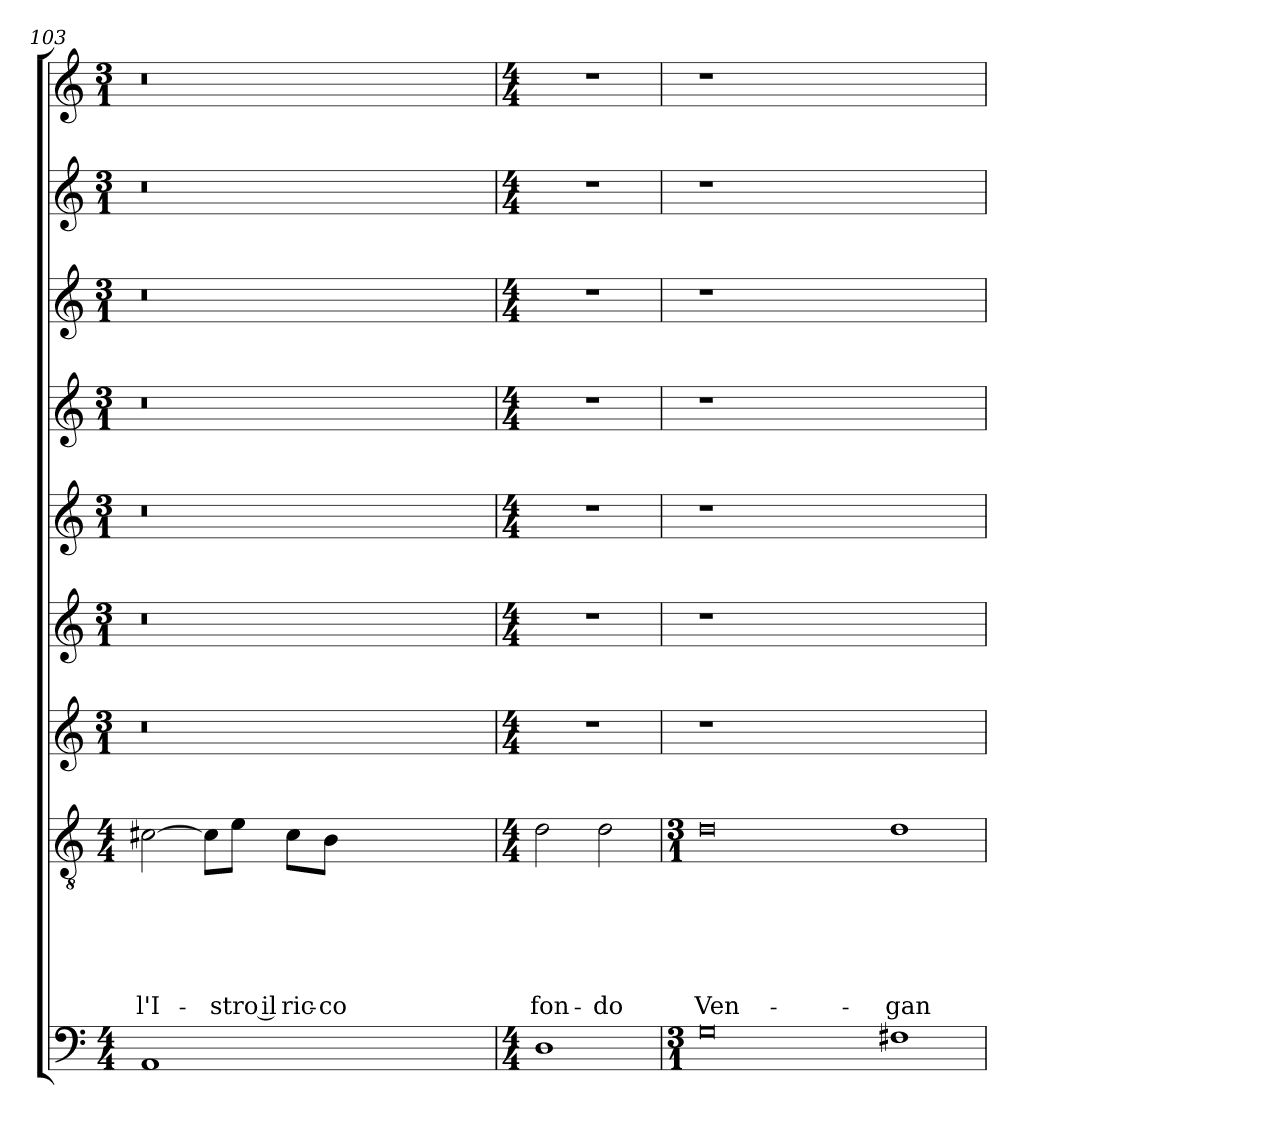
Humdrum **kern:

**kern	**kern	**text	**text	**text	**text	**text	**text	**kern	**kern	**kern	**kern	**kern	**kern	**kern
*part9	*part8	*part8	*part8	*part8	*part8	*part8	*part8	*part7	*part6	*part5	*part4	*part3	*part2	*part1
*staff9	*staff8	*staff8	*staff8	*staff8	*staff8	*staff8	*staff8	*staff7	*staff6	*staff5	*staff4	*staff3	*staff2	*staff1
*clefF4	*clefGv2	*	*	*	*	*	*	*clefG2	*clefG2	*clefG2	*clefG2	*clefG2	*clefG2	*clefG2
*k[]	*k[]	*	*	*	*	*	*	*k[]	*k[]	*k[]	*k[]	*k[]	*k[]	*k[]
*C:	*C:	*	*	*	*	*	*	*C:	*C:	*C:	*C:	*C:	*C:	*C:
*M4/4	*M4/4	*	*	*	*	*	*	*M3/1	*M3/1	*M3/1	*M3/1	*M3/1	*M3/1	*M3/1
=103	=103	=103	=103	=103	=103	=103	=103	=103	=103	=103	=103	=103	=103	=103
!	!	!	!	!	!	!	!LO:LY:b	!	!	!	!	!	!	!
1AA	[2c#X\	.	.	.	.	.	-l'I-	0.r	0.r	0.r	0.r	0.r	0.r	0.r
.	8c#\L]	.	.	.	.	.	.	.	.	.	.	.	.	.
!	!	!	!	!	!	!	!LO:LY:b	!	!	!	!	!	!	!
.	8e\J	.	.	.	.	.	-stro il	.	.	.	.	.	.	.
!	!	!	!	!	!	!	!LO:LY:b	!	!	!	!	!	!	!
.	8c#\L	.	.	.	.	.	ric-	.	.	.	.	.	.	.
!	!	!	!	!	!	!	!LO:LY:b	!	!	!	!	!	!	!
.	8B\J	.	.	.	.	.	-co	.	.	.	.	.	.	.
0ryy	0ryy	.	.	.	.	.	.	.	.	.	.	.	.	.
!!LO:LB:g=z
=104	=104	=104	=104	=104	=104	=104	=104	=104	=104	=104	=104	=104	=104	=104
*M4/4	*M4/4	*	*	*	*	*	*	*M4/4	*M4/4	*M4/4	*M4/4	*M4/4	*M4/4	*M4/4
!	!	!	!	!	!	!	!LO:LY:b	!	!	!	!	!	!	!
1D	2d\	.	.	.	.	.	fon-	1r	1r	1r	1r	1r	1r	1r
!	!	!	!	!	!	!	!LO:LY:b	!	!	!	!	!	!	!
.	2d\	.	.	.	.	.	-do	.	.	.	.	.	.	.
=105	=105	=105	=105	=105	=105	=105	=105	=105	=105	=105	=105	=105	=105	=105
*M3/1	*M3/1	*	*	*	*	*	*	*	*	*	*	*	*	*
!	!	!	!	!	!	!	!LO:LY:b	!	!	!	!	!	!	!
0G	0d	.	.	.	.	.	Ven-	1r	1r	1r	1r	1r	1r	1r
.	.	.	.	.	.	.	.	0ryy	0ryy	0ryy	0ryy	0ryy	0ryy	0ryy
!	!	!	!	!	!	!	!LO:LY:b	!	!	!	!	!	!	!
1F#X	1d	.	.	.	.	.	-gan	.	.	.	.	.	.	.
=	=	=	=	=	=	=	=	=	=	=	=	=	=	=
*-	*-	*-	*-	*-	*-	*-	*-	*-	*-	*-	*-	*-	*-	*-
